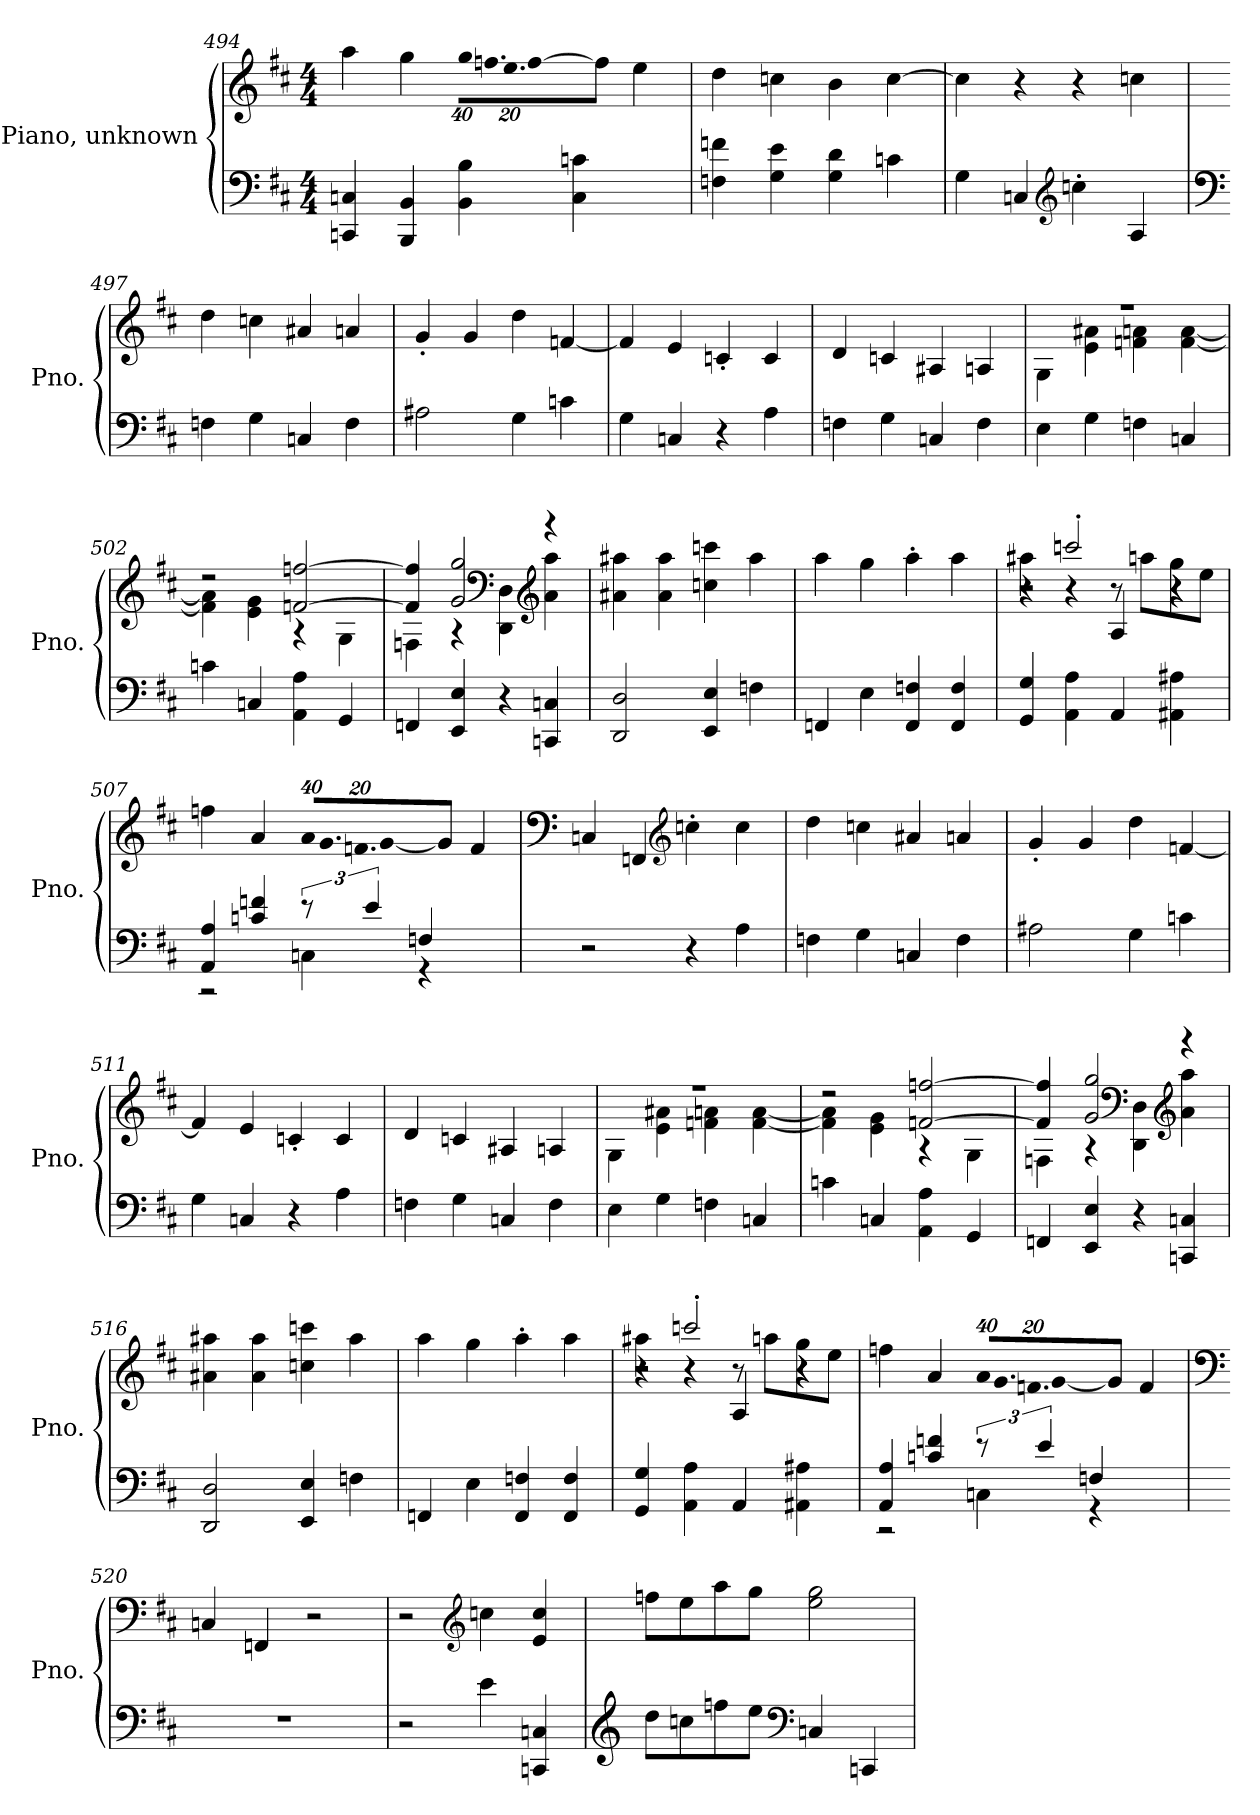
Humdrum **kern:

**kern	**kern
*part1	*part1
*staff2	*staff1
*I"Piano, unknown	*
*I'Pno.	*
*clefF4	*clefG2
*k[f#c#]	*k[f#c#]
*M4/4	*M4/4
=494	=494
4CCn/ 4Cn/	4aa\
4BBB/ 4BB/	4gg\
*	*Xbrackettup
!	!LO:N:vis=32
4BB\ 4B\	640%23gg\LLL
!	!LO:N:vis=64.
.	640%17ffn\L
!	!LO:N:vis=64.
.	640%17ee\J
!	!LO:N:vis=32
.	[640%23ff\JJ
.	8ff\J]
4C\ 4cn\	4ee\
=495	=495
4Fn\ 4fn\	4dd\
4G\ 4e\	4ccn\
4G\ 4d\	4b\
4cn\	[4cc\
=496	=496
4G\	4cc\]
4Cn/	4r
*clefG2	*
4ccn'\	4r
4A/	4ccn\
!!LO:LB:g=z
=497	=497
*clefF4	*
4Fn\	4dd\
4G\	4ccn\
4Cn/	4a#X/
4F\	4an/
=498	=498
2A#X\	4g'/
.	4g/
4G\	4dd\
4cn\	[4fn/
=499	=499
4G\	4f/]
4Cn/	4e/
4r	4cn'/
4A\	4c/
=500	=500
4Fn\	4d/
4G\	4cn/
4Cn/	4A#X/
4F\	4An/
=501	=501
*	*^
4E\	1r	4G\
4G\	.	4e\ 4a#X\
4Fn\	.	4fn\ 4an\
4Cn/	.	[4f\ [4a\
=502	=502	=502
4cn\	2r	4f\] 4a\]
4Cn/	.	4e\ 4g\
4AA\ 4A\	[2fn/ [2ffn/	4r
4GG/	.	4G\
!!LO:LB:g=z	!!
=503	=503	=503
4FFn/	4f/] 4ff/]	4Fn\
4EE/ 4E/	2g/ 2gg/	4r
*	*clefF4	*
4r	.	4DD\ 4D\
*	*clefG2	*
4CCn/ 4Cn/	4r	4a\ 4aa\
*	*v	*v
=504	=504
2DD/ 2D/	4a#X\ 4aa#X\
.	4a#\ 4aa#\
4EE/ 4E/	4ccn\ 4cccn\
4Fn\	4aa#\
=505	=505
4FFn/	4aa\
4E\	4gg\
4FF/ 4Fn/	4aa'\
4FF/ 4F/	4aa\
=506	=506
*	*^
*	*	*^
4GG/ 4G/	4r	4aa#X\	2r
4AA\ 4A\	2cccn'/	4r	.
4AA/	.	8r	4A/
.	.	8aan\L	.
4AA#X\ 4A#X\	4r	8gg\	4r
.	.	8ee\J	.
*	*v	*v	*v
=507	=507
*^	*
4AA/ 4A/	2r	4ffn\
4cn/ 4fn/	.	4a/
!	!	!LO:N:vis=32
12r	4Cn\	640%23a/LLL
!	!	!LO:N:vis=64.
.	.	640%17g/L
!	!	!LO:N:vis=64.
.	.	640%17fn/J
6e/	.	.
!	!	!LO:N:vis=32
.	.	[640%23g/JJ
.	.	8g/J]
4Fn/	4r	4f/
*v	*v	*
!!LO:LB:g=z
=508	=508
*	*clefF4
2r	4Cn/
.	4FFn/
*	*clefG2
4r	4ccn'\
4A\	4cc\
=509	=509
4Fn\	4dd\
4G\	4ccn\
4Cn/	4a#X/
4F\	4an/
=510	=510
2A#X\	4g'/
.	4g/
4G\	4dd\
4cn\	[4fn/
=511	=511
4G\	4f/]
4Cn/	4e/
4r	4cn'/
4A\	4c/
=512	=512
4Fn\	4d/
4G\	4cn/
4Cn/	4A#X/
4F\	4An/
=513	=513
*	*^
4E\	1r	4G\
4G\	.	4e\ 4a#X\
4Fn\	.	4fn\ 4an\
4Cn/	.	[4f\ [4a\
!!LO:PB:g=z	!!
=514	=514	=514
4cn\	2r	4f\] 4a\]
4Cn/	.	4e\ 4g\
4AA\ 4A\	[2fn/ [2ffn/	4r
4GG/	.	4G\
=515	=515	=515
4FFn/	4f/] 4ff/]	4Fn\
4EE/ 4E/	2g/ 2gg/	4r
*	*clefF4	*
4r	.	4DD\ 4D\
*	*clefG2	*
4CCn/ 4Cn/	4r	4a\ 4aa\
*	*v	*v
=516	=516
2DD/ 2D/	4a#X\ 4aa#X\
.	4a#\ 4aa#\
4EE/ 4E/	4ccn\ 4cccn\
4Fn\	4aa#\
=517	=517
4FFn/	4aa\
4E\	4gg\
4FF/ 4Fn/	4aa'\
4FF/ 4F/	4aa\
=518	=518
*	*^
*	*	*^
4GG/ 4G/	4r	4aa#X\	2r
4AA\ 4A\	2cccn'/	4r	.
4AA/	.	8r	4A/
.	.	8aan\L	.
4AA#X\ 4A#X\	4r	8gg\	4r
.	.	8ee\J	.
*	*v	*v	*v
!!LO:LB:g=z
=519	=519
*^	*
4AA/ 4A/	2r	4ffn\
4cn/ 4fn/	.	4a/
!	!	!LO:N:vis=32
12r	4Cn\	640%23a/LLL
!	!	!LO:N:vis=64.
.	.	640%17g/L
!	!	!LO:N:vis=64.
.	.	640%17fn/J
6e/	.	.
!	!	!LO:N:vis=32
.	.	[640%23g/JJ
.	.	8g/J]
4Fn/	4r	4f/
*v	*v	*
=520	=520
*	*clefF4
1r	4Cn/
.	4FFn/
.	2r
=521	=521
2r	2r
*	*clefG2
4e\	4ccn\
4CCn/ 4Cn/	4e/ 4cc/
=522	=522
*clefG2	*
8dd\L	8ffn\L
8ccn\	8ee\
8ffn\	8aa\
8ee\J	8gg\J
*clefF4	*
4Cn/	2ee\ 2gg\
4CCn/	.
=	=
*-	*-
